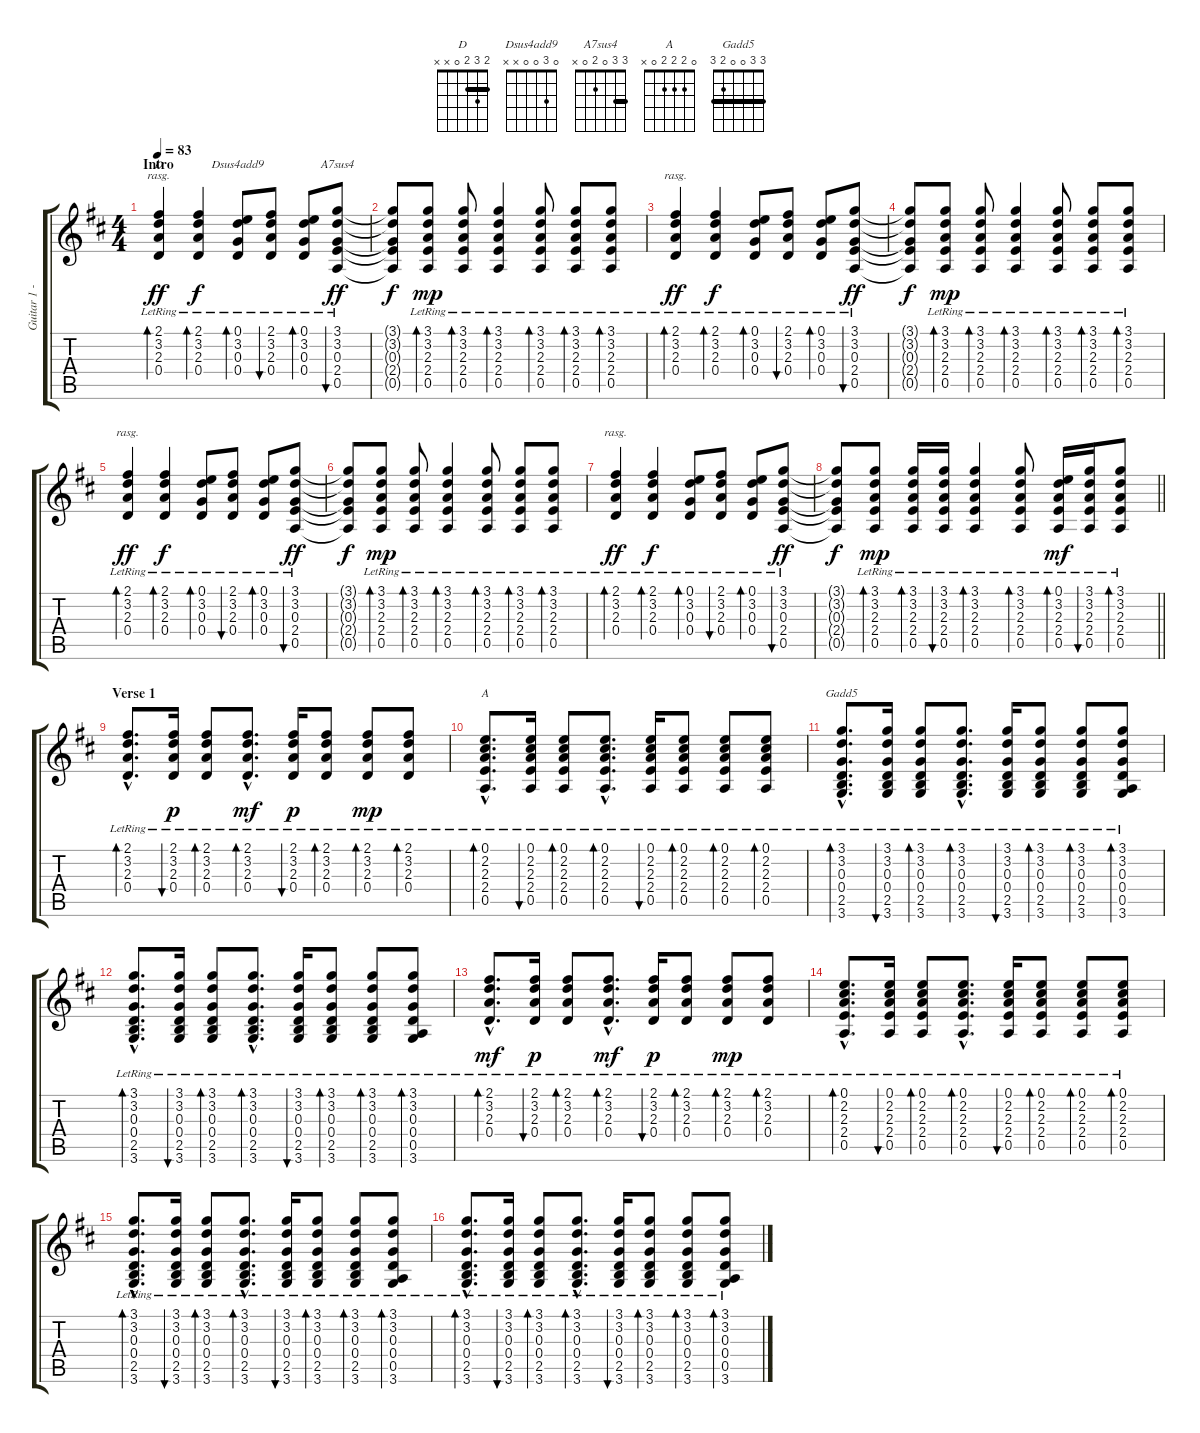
\track ("Guitar 1 - Frey" "Guitar 1 -") {instrument acousticguitarsteel}
\staff {score tabs}
\tuning (E4 B3 G3 D3 A2 E2) {hide}
\chord ("D" 2 3 2 0 x x) {barre 2}
\chord ("Dsus4add9" 0 3 0 0 x x)
\chord ("A7sus4" 3 3 0 2 0 x) {barre 3}
\chord ("A" 0 2 2 2 0 x)
\chord ("Gadd5" 3 3 0 0 2 3) {barre 3}
\ts (4 4)
\section ("" "Intro")
\tempo 83
\clef g2
\ks d
(2.1{lr} 3.2{lr} 2.3{lr} 0.4{lr}).4{bd 60 ch "D" rasg ii dy ff instrument acousticguitarsteel} (2.1{lr} 3.2{lr} 2.3{lr} 0.4{lr}).4{bd 30 dy f} (0.1{lr} 3.2{lr} 0.3{lr} 0.4{lr}).8{bd 30 ch "Dsus4add9"} (2.1{lr} 3.2{lr} 2.3{lr} 0.4{lr}).8{bu 30} (0.1{lr} 3.2{lr} 0.3{lr} 0.4{lr}).8{bd 30} (3.1{lr} 3.2{lr} 0.3{lr} 2.4{lr} 0.5{lr}).8{bu 30 ch "A7sus4" dy ff} |
(3.1{t} 3.2{t} 0.3{t} 2.4{t} 0.5{t}).8{dy f} (3.1{lr} 3.2{lr} 2.3{lr} 2.4{lr} 0.5{lr}).8{bd 30 dy mp} (3.1{lr} 3.2{lr} 2.3{lr} 2.4{lr} 0.5{lr}).8{bd 30} (3.1{lr} 3.2{lr} 2.3{lr} 2.4{lr} 0.5{lr}).4{bd 30} (3.1{lr} 3.2{lr} 2.3{lr} 2.4{lr} 0.5{lr}).8{bd 30} (3.1{lr} 3.2{lr} 2.3{lr} 2.4{lr} 0.5{lr}).8{bd 30} (3.1{lr} 3.2{lr} 2.3{lr} 2.4{lr} 0.5{lr}).8{bd 30} |
(2.1{lr} 3.2{lr} 2.3{lr} 0.4{lr}).4{bd 60 rasg ii dy ff} (2.1{lr} 3.2{lr} 2.3{lr} 0.4{lr}).4{bd 30 dy f} (0.1{lr} 3.2{lr} 0.3{lr} 0.4{lr}).8{bd 30} (2.1{lr} 3.2{lr} 2.3{lr} 0.4{lr}).8{bu 30} (0.1{lr} 3.2{lr} 0.3{lr} 0.4{lr}).8{bd 30} (3.1{lr} 3.2{lr} 0.3{lr} 2.4{lr} 0.5{lr}).8{bu 30 dy ff} |
(3.1{t} 3.2{t} 0.3{t} 2.4{t} 0.5{t}).8{dy f} (3.1{lr} 3.2{lr} 2.3{lr} 2.4{lr} 0.5{lr}).8{bd 30 dy mp} (3.1{lr} 3.2{lr} 2.3{lr} 2.4{lr} 0.5{lr}).8{bd 30} (3.1{lr} 3.2{lr} 2.3{lr} 2.4{lr} 0.5{lr}).4{bd 30} (3.1{lr} 3.2{lr} 2.3{lr} 2.4{lr} 0.5{lr}).8{bd 30} (3.1{lr} 3.2{lr} 2.3{lr} 2.4{lr} 0.5{lr}).8{bd 30} (3.1{lr} 3.2{lr} 2.3{lr} 2.4{lr} 0.5{lr}).8{bd 30} |
(2.1{lr} 3.2{lr} 2.3{lr} 0.4{lr}).4{bd 60 rasg ii dy ff} (2.1{lr} 3.2{lr} 2.3{lr} 0.4{lr}).4{bd 30 dy f} (0.1{lr} 3.2{lr} 0.3{lr} 0.4{lr}).8{bd 30} (2.1{lr} 3.2{lr} 2.3{lr} 0.4{lr}).8{bu 30} (0.1{lr} 3.2{lr} 0.3{lr} 0.4{lr}).8{bd 30} (3.1{lr} 3.2{lr} 0.3{lr} 2.4{lr} 0.5{lr}).8{bu 30 dy ff} |
(3.1{t} 3.2{t} 0.3{t} 2.4{t} 0.5{t}).8{dy f} (3.1{lr} 3.2{lr} 2.3{lr} 2.4{lr} 0.5{lr}).8{bd 30 dy mp} (3.1{lr} 3.2{lr} 2.3{lr} 2.4{lr} 0.5{lr}).8{bd 30} (3.1{lr} 3.2{lr} 2.3{lr} 2.4{lr} 0.5{lr}).4{bd 30} (3.1{lr} 3.2{lr} 2.3{lr} 2.4{lr} 0.5{lr}).8{bd 30} (3.1{lr} 3.2{lr} 2.3{lr} 2.4{lr} 0.5{lr}).8{bd 30} (3.1{lr} 3.2{lr} 2.3{lr} 2.4{lr} 0.5{lr}).8{bd 30} |
(2.1{lr} 3.2{lr} 2.3{lr} 0.4{lr}).4{bd 60 rasg ii dy ff} (2.1{lr} 3.2{lr} 2.3{lr} 0.4{lr}).4{bd 30 dy f} (0.1{lr} 3.2{lr} 0.3{lr} 0.4{lr}).8{bd 30} (2.1{lr} 3.2{lr} 2.3{lr} 0.4{lr}).8{bu 30} (0.1{lr} 3.2{lr} 0.3{lr} 0.4{lr}).8{bd 30} (3.1{lr} 3.2{lr} 0.3{lr} 2.4{lr} 0.5{lr}).8{bu 30 dy ff} |
\barLineRight lightlight
(3.1{t} 3.2{t} 0.3{t} 2.4{t} 0.5{t}).8{dy f} (3.1{lr} 3.2{lr} 2.3{lr} 2.4{lr} 0.5{lr}).8{bd 30 dy mp} (3.1{lr} 3.2{lr} 2.3{lr} 2.4{lr} 0.5{lr}).16{bd 30} (3.1{lr} 3.2{lr} 2.3{lr} 2.4{lr} 0.5{lr}).16{bu 30} (3.1{lr} 3.2{lr} 2.3{lr} 2.4{lr} 0.5{lr}).4{bd 30} (3.1{lr} 3.2{lr} 2.3{lr} 2.4{lr} 0.5{lr}).8{bd 30} (0.1{lr} 3.2{lr} 2.3{lr} 2.4{lr} 0.5{lr}).16{bd 30 dy mf} (3.1{lr} 3.2{lr} 2.3{lr} 2.4{lr} 0.5{lr}).16{bu 30} (3.1{lr} 3.2{lr} 2.3{lr} 2.4{lr} 0.5{lr}).8{bd 30} |
\section ("" "Verse 1")
(2.1{hac lr} 3.2{hac lr} 2.3{hac lr} 0.4{hac lr}).8{d bd 30} (2.1{lr} 3.2{lr} 2.3{lr} 0.4{lr}).16{bu 30 dy p} (2.1{lr} 3.2{lr} 2.3{lr} 0.4{lr}).8{bd 30} (2.1{hac lr} 3.2{hac lr} 2.3{hac lr} 0.4{hac lr}).8{d bd 30 dy mf} (2.1{lr} 3.2{lr} 2.3{lr} 0.4{lr}).16{bu 30 dy p} (2.1{lr} 3.2{lr} 2.3{lr} 0.4{lr}).8{bd 30} (2.1{lr} 3.2{lr} 2.3{lr} 0.4{lr}).8{bd 30 dy mp} (2.1{lr} 3.2{lr} 2.3{lr} 0.4{lr}).8{bd 30} |
(0.1{hac lr} 2.2{hac lr} 2.3{hac lr} 2.4{hac lr} 0.5{hac lr}).8{d bd 30 ch "A"} (0.1{lr} 2.2{lr} 2.3{lr} 2.4{lr} 0.5{lr}).16{bu 30} (0.1{lr} 2.2{lr} 2.3{lr} 2.4{lr} 0.5{lr}).8{bd 30} (0.1{hac lr} 2.2{hac lr} 2.3{hac lr} 2.4{hac lr} 0.5{hac lr}).8{d bd 30} (0.1{lr} 2.2{lr} 2.3{lr} 2.4{lr} 0.5{lr}).16{bu 30} (0.1{lr} 2.2{lr} 2.3{lr} 2.4{lr} 0.5{lr}).8{bd 30} (0.1{lr} 2.2{lr} 2.3{lr} 2.4{lr} 0.5{lr}).8{bd 30} (0.1{lr} 2.2{lr} 2.3{lr} 2.4{lr} 0.5{lr}).8{bd 30} |
(3.1{hac lr} 3.2{hac lr} 0.3{hac lr} 0.4{hac lr} 2.5{hac lr} 3.6{hac lr}).8{d bd 30 ch "Gadd5"} (3.1{lr} 3.2{lr} 0.3{lr} 0.4{lr} 2.5{lr} 3.6{lr}).16{bu 30} (3.1{lr} 3.2{lr} 0.3{lr} 0.4{lr} 2.5{lr} 3.6{lr}).8{bd 30} (3.1{hac lr} 3.2{hac lr} 0.3{hac lr} 0.4{hac lr} 2.5{hac lr} 3.6{hac lr}).8{d bd 30} (3.1{lr} 3.2{lr} 0.3{lr} 0.4{lr} 2.5{lr} 3.6{lr}).16{bu 30} (3.1{lr} 3.2{lr} 0.3{lr} 0.4{lr} 2.5{lr} 3.6{lr}).8{bd 30} (3.1{lr} 3.2{lr} 0.3{lr} 0.4{lr} 2.5{lr} 3.6{lr}).8{bd 30} (3.1{lr} 3.2{lr} 0.3{lr} 0.4{lr} 0.5{lr} 3.6{lr}).8{bd 30} |
(3.1{hac lr} 3.2{hac lr} 0.3{hac lr} 0.4{hac lr} 2.5{hac lr} 3.6{hac lr}).8{d bd 30} (3.1{lr} 3.2{lr} 0.3{lr} 0.4{lr} 2.5{lr} 3.6{lr}).16{bu 30} (3.1{lr} 3.2{lr} 0.3{lr} 0.4{lr} 2.5{lr} 3.6{lr}).8{bd 30} (3.1{hac lr} 3.2{hac lr} 0.3{hac lr} 0.4{hac lr} 2.5{hac lr} 3.6{hac lr}).8{d bd 30} (3.1{lr} 3.2{lr} 0.3{lr} 0.4{lr} 2.5{lr} 3.6{lr}).16{bu 30} (3.1{lr} 3.2{lr} 0.3{lr} 0.4{lr} 2.5{lr} 3.6{lr}).8{bd 30} (3.1{lr} 3.2{lr} 0.3{lr} 0.4{lr} 2.5{lr} 3.6{lr}).8{bd 30} (3.1{lr} 3.2{lr} 0.3{lr} 0.4{lr} 0.5{lr} 3.6{lr}).8{bd 30} |
(2.1{hac lr} 3.2{hac lr} 2.3{hac lr} 0.4{hac lr}).8{d bd 30 dy mf} (2.1{lr} 3.2{lr} 2.3{lr} 0.4{lr}).16{bu 30 dy p} (2.1{lr} 3.2{lr} 2.3{lr} 0.4{lr}).8{bd 30} (2.1{hac lr} 3.2{hac lr} 2.3{hac lr} 0.4{hac lr}).8{d bd 30 dy mf} (2.1{lr} 3.2{lr} 2.3{lr} 0.4{lr}).16{bu 30 dy p} (2.1{lr} 3.2{lr} 2.3{lr} 0.4{lr}).8{bd 30} (2.1{lr} 3.2{lr} 2.3{lr} 0.4{lr}).8{bd 30 dy mp} (2.1{lr} 3.2{lr} 2.3{lr} 0.4{lr}).8{bd 30} |
(0.1{hac lr} 2.2{hac lr} 2.3{hac lr} 2.4{hac lr} 0.5{hac lr}).8{d bd 30} (0.1{lr} 2.2{lr} 2.3{lr} 2.4{lr} 0.5{lr}).16{bu 30} (0.1{lr} 2.2{lr} 2.3{lr} 2.4{lr} 0.5{lr}).8{bd 30} (0.1{hac lr} 2.2{hac lr} 2.3{hac lr} 2.4{hac lr} 0.5{hac lr}).8{d bd 30} (0.1{lr} 2.2{lr} 2.3{lr} 2.4{lr} 0.5{lr}).16{bu 30} (0.1{lr} 2.2{lr} 2.3{lr} 2.4{lr} 0.5{lr}).8{bd 30} (0.1{lr} 2.2{lr} 2.3{lr} 2.4{lr} 0.5{lr}).8{bd 30} (0.1{lr} 2.2{lr} 2.3{lr} 2.4{lr} 0.5{lr}).8{bd 30} |
(3.1{hac lr} 3.2{hac lr} 0.3{hac lr} 0.4{hac lr} 2.5{hac lr} 3.6{hac lr}).8{d bd 30} (3.1{lr} 3.2{lr} 0.3{lr} 0.4{lr} 2.5{lr} 3.6{lr}).16{bu 30} (3.1{lr} 3.2{lr} 0.3{lr} 0.4{lr} 2.5{lr} 3.6{lr}).8{bd 30} (3.1{hac lr} 3.2{hac lr} 0.3{hac lr} 0.4{hac lr} 2.5{hac lr} 3.6{hac lr}).8{d bd 30} (3.1{lr} 3.2{lr} 0.3{lr} 0.4{lr} 2.5{lr} 3.6{lr}).16{bu 30} (3.1{lr} 3.2{lr} 0.3{lr} 0.4{lr} 2.5{lr} 3.6{lr}).8{bd 30} (3.1{lr} 3.2{lr} 0.3{lr} 0.4{lr} 2.5{lr} 3.6{lr}).8{bd 30} (3.1{lr} 3.2{lr} 0.3{lr} 0.4{lr} 0.5{lr} 3.6{lr}).8{bd 30} |
(3.1{hac lr} 3.2{hac lr} 0.3{hac lr} 0.4{hac lr} 2.5{hac lr} 3.6{hac lr}).8{d bd 30} (3.1{lr} 3.2{lr} 0.3{lr} 0.4{lr} 2.5{lr} 3.6{lr}).16{bu 30} (3.1{lr} 3.2{lr} 0.3{lr} 0.4{lr} 2.5{lr} 3.6{lr}).8{bd 30} (3.1{hac lr} 3.2{hac lr} 0.3{hac lr} 0.4{hac lr} 2.5{hac lr} 3.6{hac lr}).8{d bd 30} (3.1{lr} 3.2{lr} 0.3{lr} 0.4{lr} 2.5{lr} 3.6{lr}).16{bu 30} (3.1{lr} 3.2{lr} 0.3{lr} 0.4{lr} 2.5{lr} 3.6{lr}).8{bd 30} (3.1{lr} 3.2{lr} 0.3{lr} 0.4{lr} 2.5{lr} 3.6{lr}).8{bd 30} (3.1{lr} 3.2{lr} 0.3{lr} 0.4{lr} 0.5{lr} 3.6{lr}).8{bd 30}
